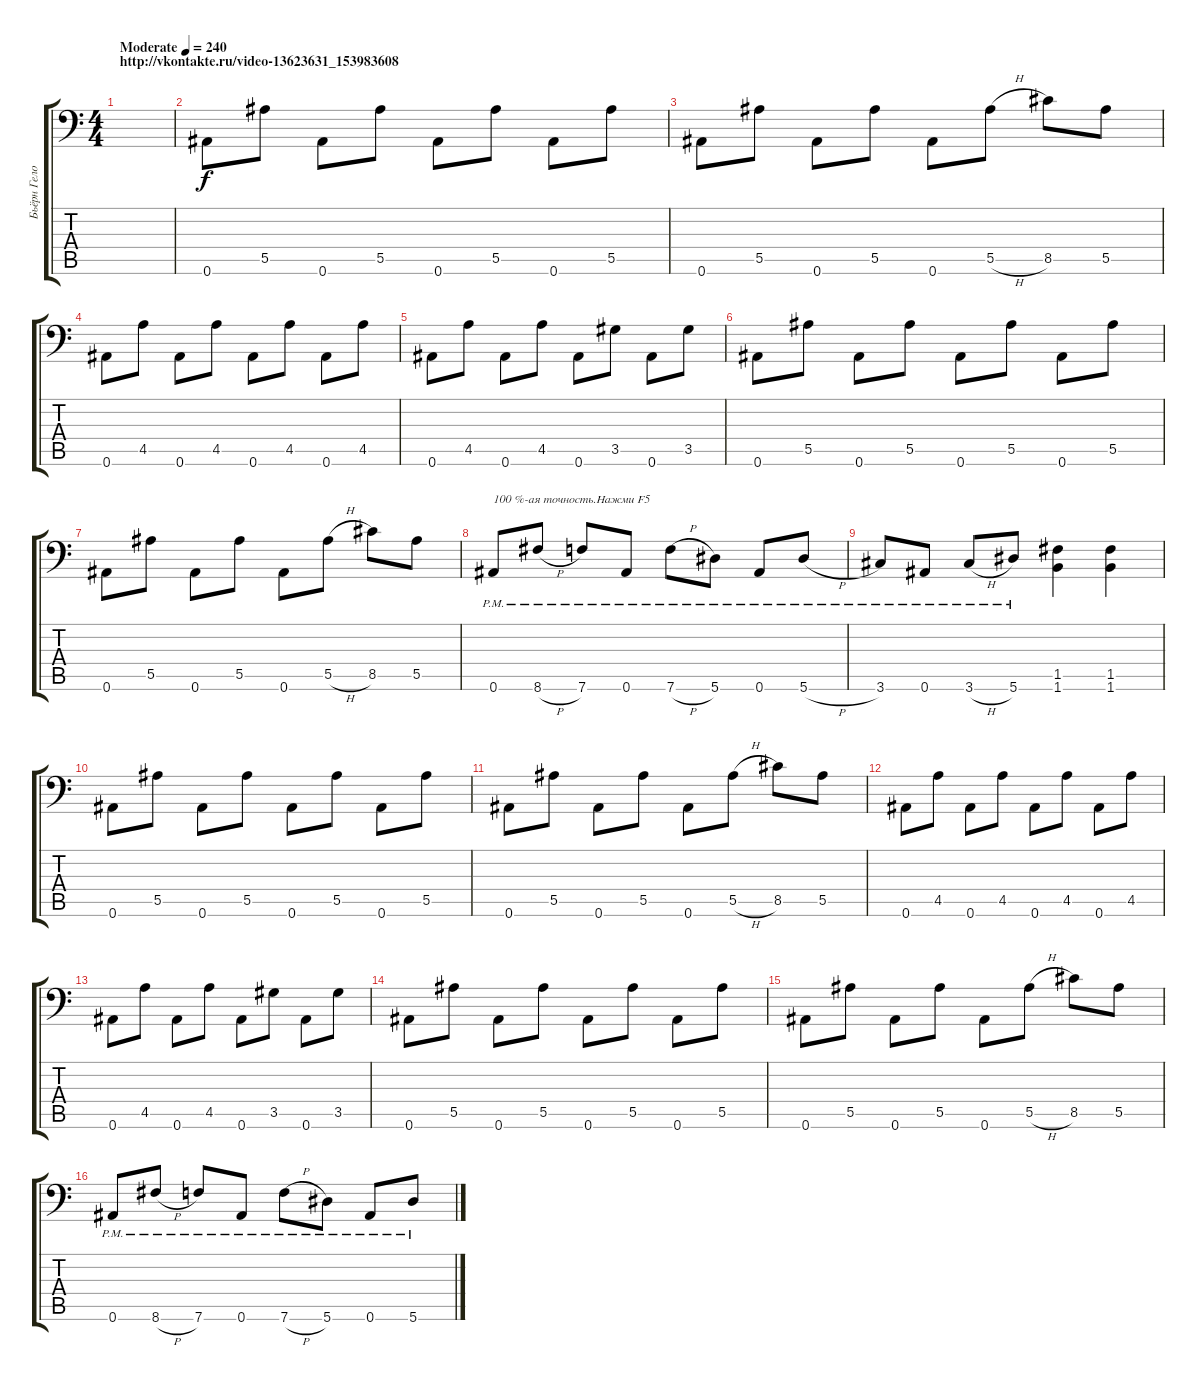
\track ("Бьёрн Гелотте" "Бьёрн Гело") {instrument distortionguitar}
\staff {score tabs}
\tuning (C4 G3 Eb3 Bb2 F2 Bb1) {hide}
\ts (4 4)
\section ("" "http://vkontakte.ru/video-13623631_153983608")
\tempo (240 "Moderate")
\clef f4
\ks c
|
0.6.8 5.5.8 0.6.8 5.5.8 0.6.8 5.5.8 0.6.8 5.5.8 |
0.6.8 5.5.8 0.6.8 5.5.8 0.6.8 5.5{h}.8 8.5.8 5.5.8 |
0.6.8 4.5.8 0.6.8 4.5.8 0.6.8 4.5.8 0.6.8 4.5.8 |
0.6.8 4.5.8 0.6.8 4.5.8 0.6.8 3.5.8 0.6.8 3.5.8 |
0.6.8 5.5.8 0.6.8 5.5.8 0.6.8 5.5.8 0.6.8 5.5.8 |
0.6.8 5.5.8 0.6.8 5.5.8 0.6.8 5.5{h}.8 8.5.8 5.5.8 |
0.6{pm}.8{txt "100 %-ая точность.Нажми F5"} 8.6{h pm}.8 7.6{pm}.8 0.6{pm}.8 7.6{h pm}.8 5.6{pm}.8 0.6{pm}.8 5.6{h pm}.8 |
3.6{pm}.8 0.6{pm}.8 3.6{h pm}.8 5.6{pm}.8 (1.5 1.6).4 (1.5 1.6).4 |
0.6.8 5.5.8 0.6.8 5.5.8 0.6.8 5.5.8 0.6.8 5.5.8 |
0.6.8 5.5.8 0.6.8 5.5.8 0.6.8 5.5{h}.8 8.5.8 5.5.8 |
0.6.8 4.5.8 0.6.8 4.5.8 0.6.8 4.5.8 0.6.8 4.5.8 |
0.6.8 4.5.8 0.6.8 4.5.8 0.6.8 3.5.8 0.6.8 3.5.8 |
0.6.8 5.5.8 0.6.8 5.5.8 0.6.8 5.5.8 0.6.8 5.5.8 |
0.6.8 5.5.8 0.6.8 5.5.8 0.6.8 5.5{h}.8 8.5.8 5.5.8 |
0.6{pm}.8 8.6{h pm}.8 7.6{pm}.8 0.6{pm}.8 7.6{h pm}.8 5.6{pm}.8 0.6{pm}.8 5.6{h pm}.8
